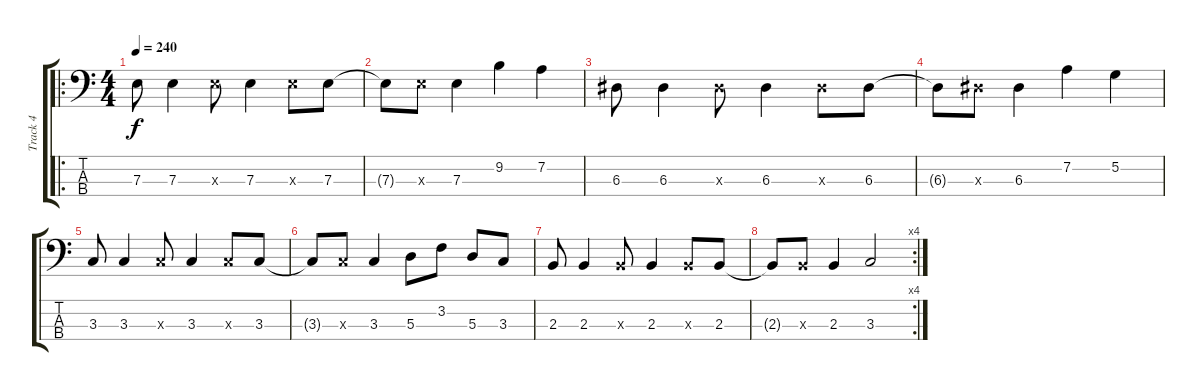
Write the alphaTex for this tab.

\track ("Track 4" "Track 4") {instrument electricbassfinger}
\staff {score tabs}
\tuning (G2 D2 A1 E1) {hide}
\ro
\ts (4 4)
\tempo 240
\clef f4
\ks c
7.3.8{dy f} 7.3.4 7.3{x}.8 7.3.4 7.3{x}.8 7.3.8 |
7.3{t}.8 7.3{x}.8 7.3.4 9.2.4 7.2.4 |
6.3.8 6.3.4 6.3{x}.8 6.3.4 6.3{x}.8 6.3.8 |
6.3{t}.8 6.3{x}.8 6.3.4 7.2.4 5.2.4 |
3.3.8 3.3.4 3.3{x}.8 3.3.4 3.3{x}.8 3.3.8 |
3.3{t}.8 3.3{x}.8 3.3.4 5.3.8 3.2.8 5.3.8 3.3.8 |
2.3.8 2.3.4 2.3{x}.8 2.3.4 2.3{x}.8 2.3.8 |
\rc 4
2.3{t}.8 2.3{x}.8 2.3.4 3.3.2
